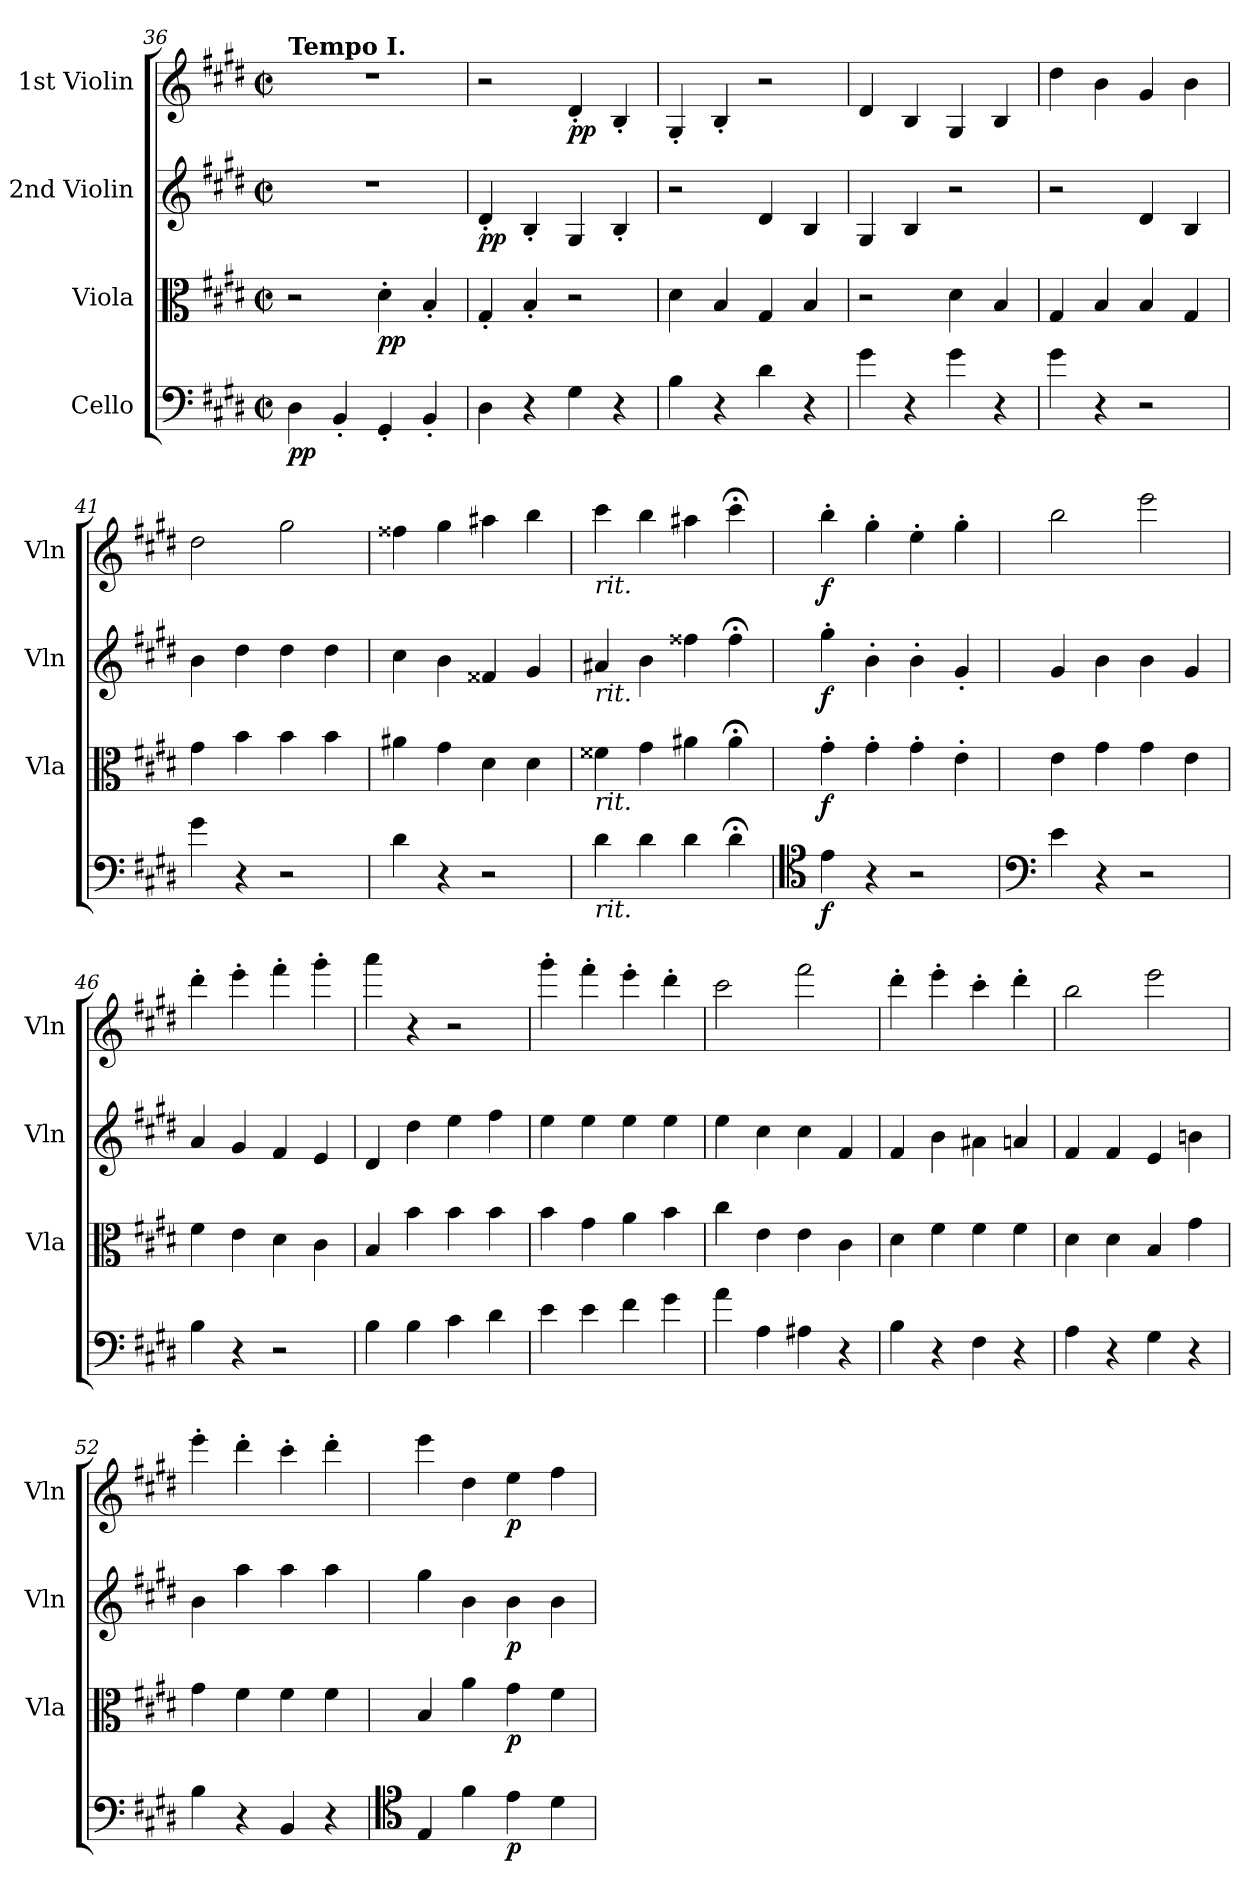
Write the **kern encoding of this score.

**kern	**dynam	**kern	**dynam	**kern	**dynam	**kern	**dynam
*part4	*part4	*part3	*part3	*part2	*part2	*part1	*part1
*staff4	*staff4	*staff3	*staff3	*staff2	*staff2	*staff1	*staff1
*I"Cello	*	*I"Viola	*	*I"2nd Violin	*	*I"1st Violin	*
*	*	*I'Vla	*	*I'Vln	*	*I'Vln	*
*clefF4	*	*clefC3	*	*clefG2	*	*clefG2	*
*k[f#c#g#d#]	*	*k[f#c#g#d#]	*	*k[f#c#g#d#]	*	*k[f#c#g#d#]	*
*E:	*	*E:	*	*E:	*	*E:	*
*M2/2	*	*M2/2	*	*M2/2	*	*M2/2	*
*met(c|)	*	*met(c|)	*	*met(c|)	*	*met(c|)	*
=36	=36	=36	=36	=36	=36	=36	=36
!	!	!	!	!	!	!LO:TX:a:B:t=Tempo I.	!
!	!LO:DY:b	!	!	!	!	!	!
4D#\	pp	2r	.	1r	.	1r	.
4BB'/	.	.	.	.	.	.	.
!	!	!	!LO:DY:b	!	!	!	!
4GG#'/	.	4d#'\	pp	.	.	.	.
4BB'/	.	4B'/	.	.	.	.	.
=37	=37	=37	=37	=37	=37	=37	=37
!	!	!	!	!	!LO:DY:b	!	!
4D#\	.	4G#'/	.	4d#'/	pp	2r	.
4r	.	4B'/	.	4B'/	.	.	.
!	!	!	!	!	!	!	!LO:DY:b
4G#\	.	2r	.	4G#/	.	4d#'/	pp
4r	.	.	.	4B'/	.	4B'/	.
=38	=38	=38	=38	=38	=38	=38	=38
4B\	.	4d#\	.	2r	.	4G#'/	.
4r	.	4B/	.	.	.	4B'/	.
4d#\	.	4G#/	.	4d#/	.	2r	.
4r	.	4B/	.	4B/	.	.	.
!!LO:LB:g=z
=39	=39	=39	=39	=39	=39	=39	=39
4g#\	.	2r	.	4G#/	.	4d#/	.
4r	.	.	.	4B/	.	4B/	.
4g#\	.	4d#\	.	2r	.	4G#/	.
4r	.	4B/	.	.	.	4B/	.
=40	=40	=40	=40	=40	=40	=40	=40
4g#\	.	4G#/	.	2r	.	4dd#\	.
4r	.	4B/	.	.	.	4b\	.
2r	.	4B/	.	4d#/	.	4g#/	.
.	.	4G#/	.	4B/	.	4b\	.
=41	=41	=41	=41	=41	=41	=41	=41
4g#\	.	4g#\	.	4b\	.	2dd#\	.
4r	.	4b\	.	4dd#\	.	.	.
2r	.	4b\	.	4dd#\	.	2gg#\	.
.	.	4b\	.	4dd#\	.	.	.
!!LO:PB:g=z
=42	=42	=42	=42	=42	=42	=42	=42
4d#\	.	4a#X\	.	4cc#\	.	4ff##X\	.
4r	.	4g#\	.	4b\	.	4gg#\	.
2r	.	4d#\	.	4f##X/	.	4aa#X\	.
.	.	4d#\	.	4g#/	.	4bb\	.
=43	=43	=43	=43	=43	=43	=43	=43
!	!	!	!	!	!	!LO:TX:b:i:t=rit.	!
!	!	!	!	!LO:TX:b:i:t=rit.	!	!	!
!	!	!LO:TX:b:i:t=rit.	!	!	!	!	!
!LO:TX:b:i:t=rit.	!	!	!	!	!	!	!
4d#\	.	4f##X\	.	4a#X/	.	4ccc#\	.
4d#\	.	4g#\	.	4b\	.	4bb\	.
4d#\	.	4a#X\	.	4ff##X\	.	4aa#X\	.
4d#;<\	.	4a#;<\	.	4ff##;<\	.	4ccc#;<\	.
=44	=44	=44	=44	=44	=44	=44	=44
*clefC4	*	*	*	*	*	*	*
!	!LO:DY:b	!	!LO:DY:b	!	!LO:DY:b	!	!LO:DY:b
4e\	f	4g#'\	f	4gg#'\	f	4bb'\	f
4r	.	4g#'\	.	4b'\	.	4gg#'\	.
2r	.	4g#'\	.	4b'\	.	4ee'\	.
.	.	4e'\	.	4g#'/	.	4gg#'\	.
=45	=45	=45	=45	=45	=45	=45	=45
*clefF4	*	*	*	*	*	*	*
4e\	.	4e\	.	4g#/	.	2bb\	.
4r	.	4g#\	.	4b\	.	.	.
2r	.	4g#\	.	4b\	.	2eee\	.
.	.	4e\	.	4g#/	.	.	.
=46	=46	=46	=46	=46	=46	=46	=46
4B\	.	4f#\	.	4a/	.	4ddd#'\	.
4r	.	4e\	.	4g#/	.	4eee'\	.
2r	.	4d#\	.	4f#/	.	4fff#'\	.
.	.	4c#\	.	4e/	.	4ggg#'\	.
!!LO:LB:g=z
=47	=47	=47	=47	=47	=47	=47	=47
4B\	.	4B/	.	4d#/	.	4aaa\	.
4B\	.	4b\	.	4dd#\	.	4r	.
4c#\	.	4b\	.	4ee\	.	2r	.
4d#\	.	4b\	.	4ff#\	.	.	.
=48	=48	=48	=48	=48	=48	=48	=48
4e\	.	4b\	.	4ee\	.	4ggg#'\	.
4e\	.	4g#\	.	4ee\	.	4fff#'\	.
4f#\	.	4a\	.	4ee\	.	4eee'\	.
4g#\	.	4b\	.	4ee\	.	4ddd#'\	.
=49	=49	=49	=49	=49	=49	=49	=49
4a\	.	4cc#\	.	4ee\	.	2ccc#\	.
4A\	.	4e\	.	4cc#\	.	.	.
4A#X\	.	4e\	.	4cc#\	.	2fff#\	.
4r	.	4c#\	.	4f#/	.	.	.
=50	=50	=50	=50	=50	=50	=50	=50
4B\	.	4d#\	.	4f#/	.	4ddd#'\	.
4r	.	4f#\	.	4b\	.	4eee'\	.
4F#\	.	4f#\	.	4a#X\	.	4ccc#'\	.
4r	.	4f#\	.	4an/	.	4ddd#'\	.
!!LO:LB:g=z
=51	=51	=51	=51	=51	=51	=51	=51
4A\	.	4d#\	.	4f#/	.	2bb\	.
4r	.	4d#\	.	4f#/	.	.	.
4G#\	.	4B/	.	4e/	.	2eee\	.
4r	.	4g#\	.	4bn\	.	.	.
=52	=52	=52	=52	=52	=52	=52	=52
4B\	.	4g#\	.	4b\	.	4eee'\	.
4r	.	4f#\	.	4aa\	.	4ddd#'\	.
4BB/	.	4f#\	.	4aa\	.	4ccc#'\	.
4r	.	4f#\	.	4aa\	.	4ddd#'\	.
=53	=53	=53	=53	=53	=53	=53	=53
*clefC4	*	*	*	*	*	*	*
4E/	.	4B/	.	4gg#\	.	4eee\	.
4f#\	.	4a\	.	4b\	.	4dd#\	.
!	!LO:DY:b	!	!LO:DY:b	!	!LO:DY:b	!	!LO:DY:b
4e\	p	4g#\	p	4b\	p	4ee\	p
4d#\	.	4f#\	.	4b\	.	4ff#\	.
=	=	=	=	=	=	=	=
*-	*-	*-	*-	*-	*-	*-	*-
